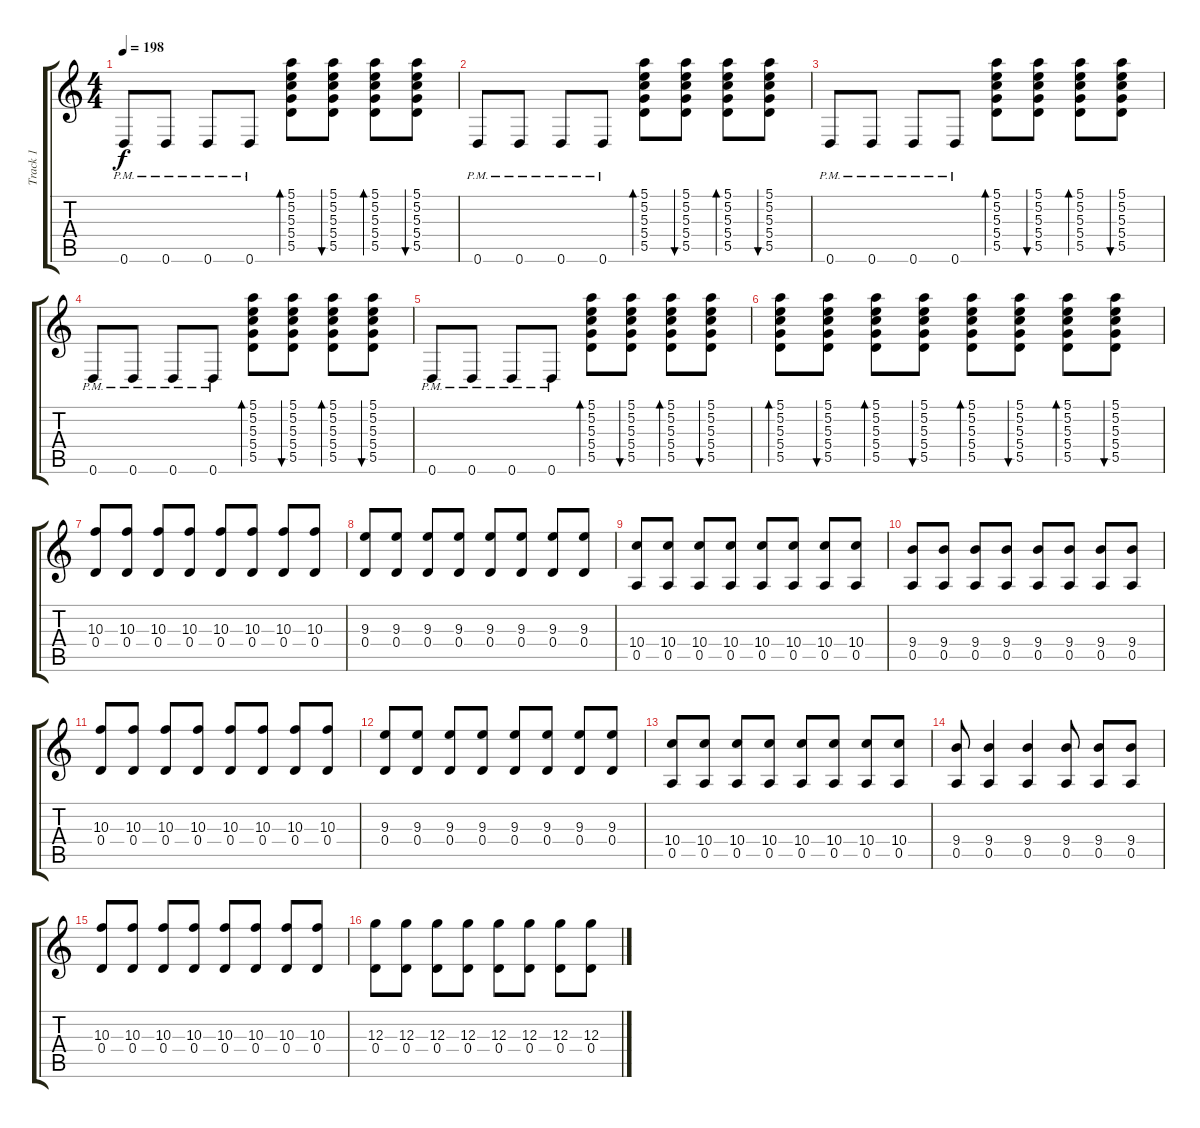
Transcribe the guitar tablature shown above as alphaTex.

\track ("Track 1" "Track 1") {instrument distortionguitar}
\staff {score tabs}
\tuning (E4 B3 G3 D3 A2 D2) {hide}
\ts (4 4)
\tempo 198
\clef g2
\ks c
0.6{pm}.8{dy f} 0.6{pm}.8 0.6{pm}.8 0.6{pm}.8 (5.1 5.2 5.3 5.4 5.5).8{bd 60} (5.1 5.2 5.3 5.4 5.5).8{bu 60} (5.1 5.2 5.3 5.4 5.5).8{bd 60} (5.1 5.2 5.3 5.4 5.5).8{bu 60} |
0.6{pm}.8 0.6{pm}.8 0.6{pm}.8 0.6{pm}.8 (5.1 5.2 5.3 5.4 5.5).8{bd 60} (5.1 5.2 5.3 5.4 5.5).8{bu 60} (5.1 5.2 5.3 5.4 5.5).8{bd 60} (5.1 5.2 5.3 5.4 5.5).8{bu 60} |
0.6{pm}.8 0.6{pm}.8 0.6{pm}.8 0.6{pm}.8 (5.1 5.2 5.3 5.4 5.5).8{bd 60} (5.1 5.2 5.3 5.4 5.5).8{bu 60} (5.1 5.2 5.3 5.4 5.5).8{bd 60} (5.1 5.2 5.3 5.4 5.5).8{bu 60} |
0.6{pm}.8 0.6{pm}.8 0.6{pm}.8 0.6{pm}.8 (5.1 5.2 5.3 5.4 5.5).8{bd 60} (5.1 5.2 5.3 5.4 5.5).8{bu 60} (5.1 5.2 5.3 5.4 5.5).8{bd 60} (5.1 5.2 5.3 5.4 5.5).8{bu 60} |
0.6{pm}.8 0.6{pm}.8 0.6{pm}.8 0.6{pm}.8 (5.1 5.2 5.3 5.4 5.5).8{bd 60} (5.1 5.2 5.3 5.4 5.5).8{bu 60} (5.1 5.2 5.3 5.4 5.5).8{bd 60} (5.1 5.2 5.3 5.4 5.5).8{bu 60} |
(5.1 5.2 5.3 5.4 5.5).8{bd 60} (5.1 5.2 5.3 5.4 5.5).8{bu 60} (5.1 5.2 5.3 5.4 5.5).8{bd 60} (5.1 5.2 5.3 5.4 5.5).8{bu 60} (5.1 5.2 5.3 5.4 5.5).8{bd 60} (5.1 5.2 5.3 5.4 5.5).8{bu 60} (5.1 5.2 5.3 5.4 5.5).8{bd 60} (5.1 5.2 5.3 5.4 5.5).8{bu 60} |
(10.3 0.4).8 (10.3 0.4).8 (10.3 0.4).8 (10.3 0.4).8 (10.3 0.4).8 (10.3 0.4).8 (10.3 0.4).8 (10.3 0.4).8 |
(9.3 0.4).8 (9.3 0.4).8 (9.3 0.4).8 (9.3 0.4).8 (9.3 0.4).8 (9.3 0.4).8 (9.3 0.4).8 (9.3 0.4).8 |
(10.4 0.5).8 (10.4 0.5).8 (10.4 0.5).8 (10.4 0.5).8 (10.4 0.5).8 (10.4 0.5).8 (10.4 0.5).8 (10.4 0.5).8 |
(9.4 0.5).8 (9.4 0.5).8 (9.4 0.5).8 (9.4 0.5).8 (9.4 0.5).8 (9.4 0.5).8 (9.4 0.5).8 (9.4 0.5).8 |
(10.3 0.4).8 (10.3 0.4).8 (10.3 0.4).8 (10.3 0.4).8 (10.3 0.4).8 (10.3 0.4).8 (10.3 0.4).8 (10.3 0.4).8 |
(9.3 0.4).8 (9.3 0.4).8 (9.3 0.4).8 (9.3 0.4).8 (9.3 0.4).8 (9.3 0.4).8 (9.3 0.4).8 (9.3 0.4).8 |
(10.4 0.5).8 (10.4 0.5).8 (10.4 0.5).8 (10.4 0.5).8 (10.4 0.5).8 (10.4 0.5).8 (10.4 0.5).8 (10.4 0.5).8 |
(9.4 0.5).8 (9.4 0.5).4 (9.4 0.5).4 (9.4 0.5).8 (9.4 0.5).8 (9.4 0.5).8 |
(10.3 0.4).8 (10.3 0.4).8 (10.3 0.4).8 (10.3 0.4).8 (10.3 0.4).8 (10.3 0.4).8 (10.3 0.4).8 (10.3 0.4).8 |
(12.3 0.4).8 (12.3 0.4).8 (12.3 0.4).8 (12.3 0.4).8 (12.3 0.4).8 (12.3 0.4).8 (12.3 0.4).8 (12.3 0.4).8
